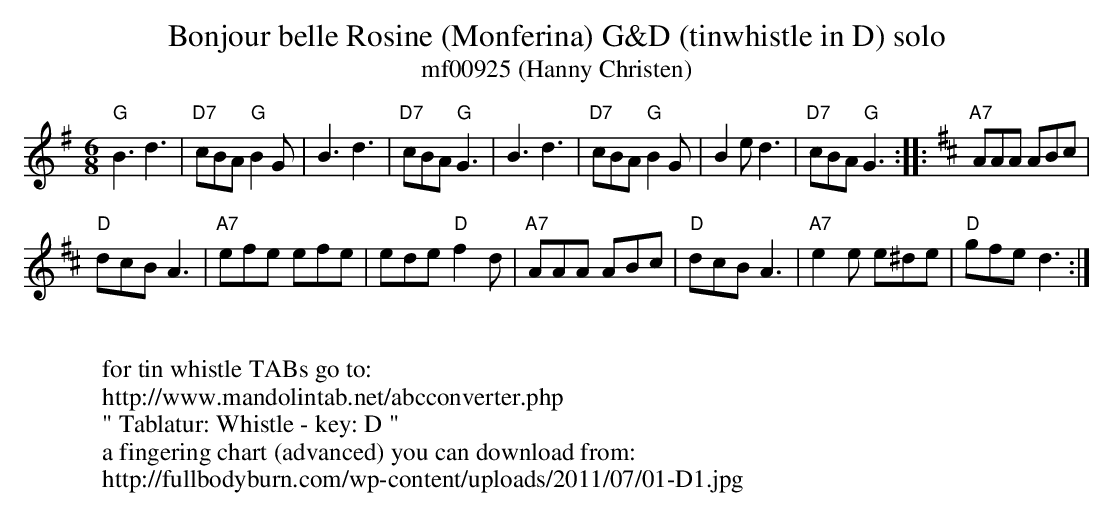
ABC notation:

X:1
T: Bonjour belle Rosine (Monferina) G&D (tinwhistle in D) solo
T:mf00925 (Hanny Christen)
M:6/8
L:1/8
K:G transpose=12
"G"B3d3 | "D7"cBA "G"B2G | B3d3 | "D7"cBA"G"G3 | B3d3 | "D7"cBA "G"B2G | B2ed3 | "D7"cBA"G"G3 :: [K:D] "A7"AAA ABc |
"D"dcBA3 | "A7"efe efe | ede "D"f2d | "A7"AAA ABc | "D"dcBA3 | "A7"e2e e^de | "D"gfed3 :|
W:
W:for tin whistle TABs go to:
W:http://www.mandolintab.net/abcconverter.php
W:" Tablatur: Whistle - key: D "
W:a fingering chart (advanced) you can download from:
W:http://fullbodyburn.com/wp-content/uploads/2011/07/01-D1.jpg
